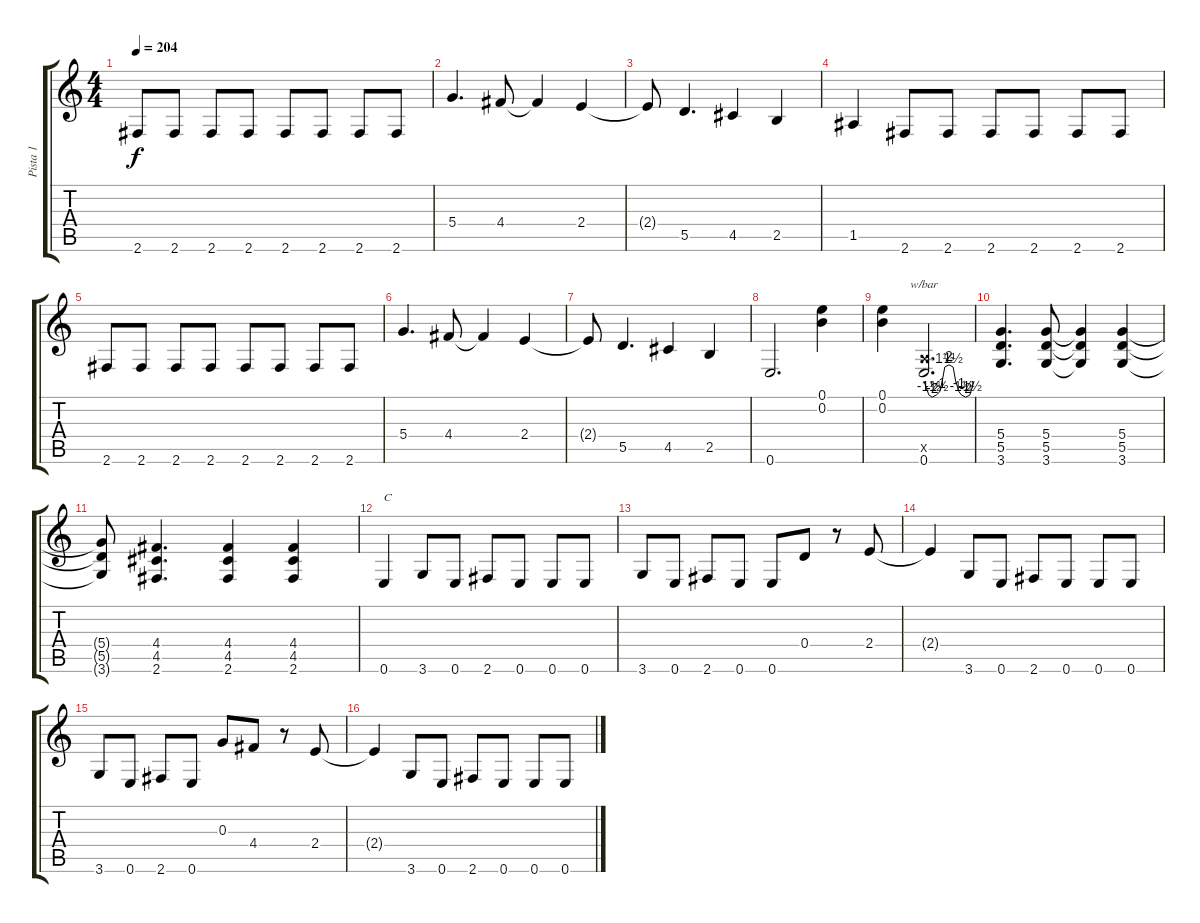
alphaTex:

\track ("Pista 1" "Pista 1") {instrument overdrivenguitar}
\staff {score tabs}
\tuning (E4 B3 G3 D3 A2 E2) {hide}
\ts (4 4)
\tempo 204
\clef g2
\ks c
2.6.8{dy f} 2.6.8 2.6.8 2.6.8 2.6.8 2.6.8 2.6.8 2.6.8 |
5.4.4{d} 4.4.8 4.4{t}.4 2.4.4 |
2.4{t}.8 5.5.4{d} 4.5.4 2.5.4 |
1.5.4 2.6.8 2.6.8 2.6.8 2.6.8 2.6.8 2.6.8 |
2.6.8 2.6.8 2.6.8 2.6.8 2.6.8 2.6.8 2.6.8 2.6.8 |
5.4.4{d} 4.4.8 4.4{t}.4 2.4.4 |
2.4{t}.8 5.5.4{d} 4.5.4 2.5.4 |
0.6.2{d} (0.1 0.2).4 |
(0.1 0.2).4 (0.5{x} 0.6).2{d tbe (custom default 0 0 6 -6 10 -8 15 -6 19 -4 22 0 25 6 30 8 35 6 38 0 42 -4 45 -6 50 -8 55 -6 60 0)} |
(5.4 5.5 3.6).4{d} (5.4 5.5 3.6).8 (5.4{t} 5.5{t} 3.6{t}).4 (5.4 5.5 3.6).4 |
(5.4{t} 5.5{t} 3.6{t}).8 (4.4 4.5 2.6).4{d} (4.4 4.5 2.6).4 (4.4 4.5 2.6).4 |
0.6.4{txt "C"} 3.6.8 0.6.8 2.6.8 0.6.8 0.6.8 0.6.8 |
3.6.8 0.6.8 2.6.8 0.6.8 0.6.8 0.4.8 r.8 2.4.8 |
2.4{t}.4 3.6.8 0.6.8 2.6.8 0.6.8 0.6.8 0.6.8 |
3.6.8 0.6.8 2.6.8 0.6.8 0.3.8 4.4.8 r.8 2.4.8 |
2.4{t}.4 3.6.8 0.6.8 2.6.8 0.6.8 0.6.8 0.6.8
